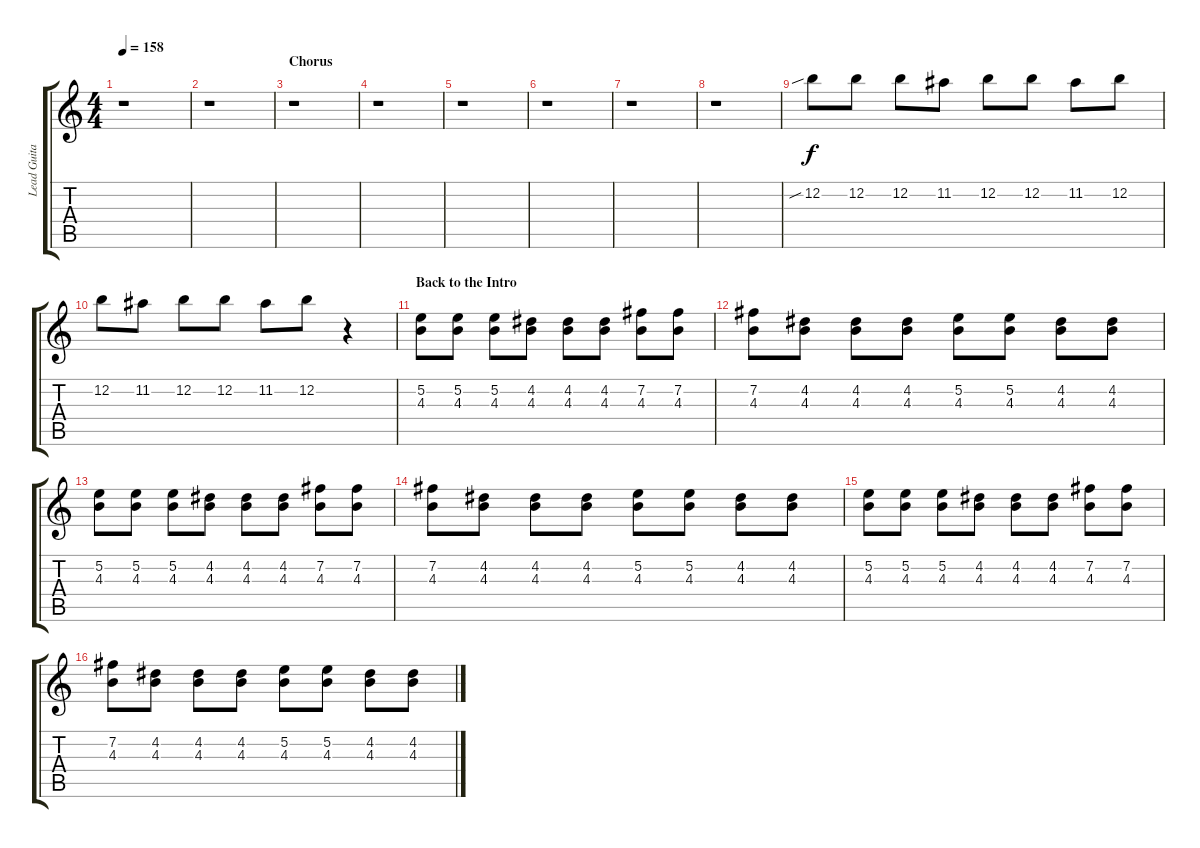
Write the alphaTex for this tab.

\track ("Lead Guitar 1" "Lead Guita") {instrument distortionguitar}
\staff {score tabs}
\tuning (E4 B3 G3 D3 A2 E2) {hide}
\ts (4 4)
\tempo 158
\clef g2
\ks c
r.1{dy f} |
r.1 |
\section ("" "Chorus")
r.1 |
r.1 |
r.1 |
r.1 |
r.1 |
r.1 |
12.2{sib}.8{volume 11} 12.2.8 12.2.8 11.2.8 12.2.8 12.2.8 11.2.8 12.2.8 |
12.2.8 11.2.8 12.2.8 12.2.8 11.2.8 12.2.8 r.4 |
\section ("" "Back to the Intro")
(5.2 4.3).8{volume 13} (5.2 4.3).8 (5.2 4.3).8 (4.2 4.3).8 (4.2 4.3).8 (4.2 4.3).8 (7.2 4.3).8 (7.2 4.3).8 |
(7.2 4.3).8 (4.2 4.3).8 (4.2 4.3).8 (4.2 4.3).8 (5.2 4.3).8 (5.2 4.3).8 (4.2 4.3).8 (4.2 4.3).8 |
(5.2 4.3).8 (5.2 4.3).8 (5.2 4.3).8 (4.2 4.3).8 (4.2 4.3).8 (4.2 4.3).8 (7.2 4.3).8 (7.2 4.3).8 |
(7.2 4.3).8 (4.2 4.3).8 (4.2 4.3).8 (4.2 4.3).8 (5.2 4.3).8 (5.2 4.3).8 (4.2 4.3).8 (4.2 4.3).8 |
(5.2 4.3).8 (5.2 4.3).8 (5.2 4.3).8 (4.2 4.3).8 (4.2 4.3).8 (4.2 4.3).8 (7.2 4.3).8 (7.2 4.3).8 |
(7.2 4.3).8 (4.2 4.3).8 (4.2 4.3).8 (4.2 4.3).8 (5.2 4.3).8 (5.2 4.3).8 (4.2 4.3).8 (4.2 4.3).8
